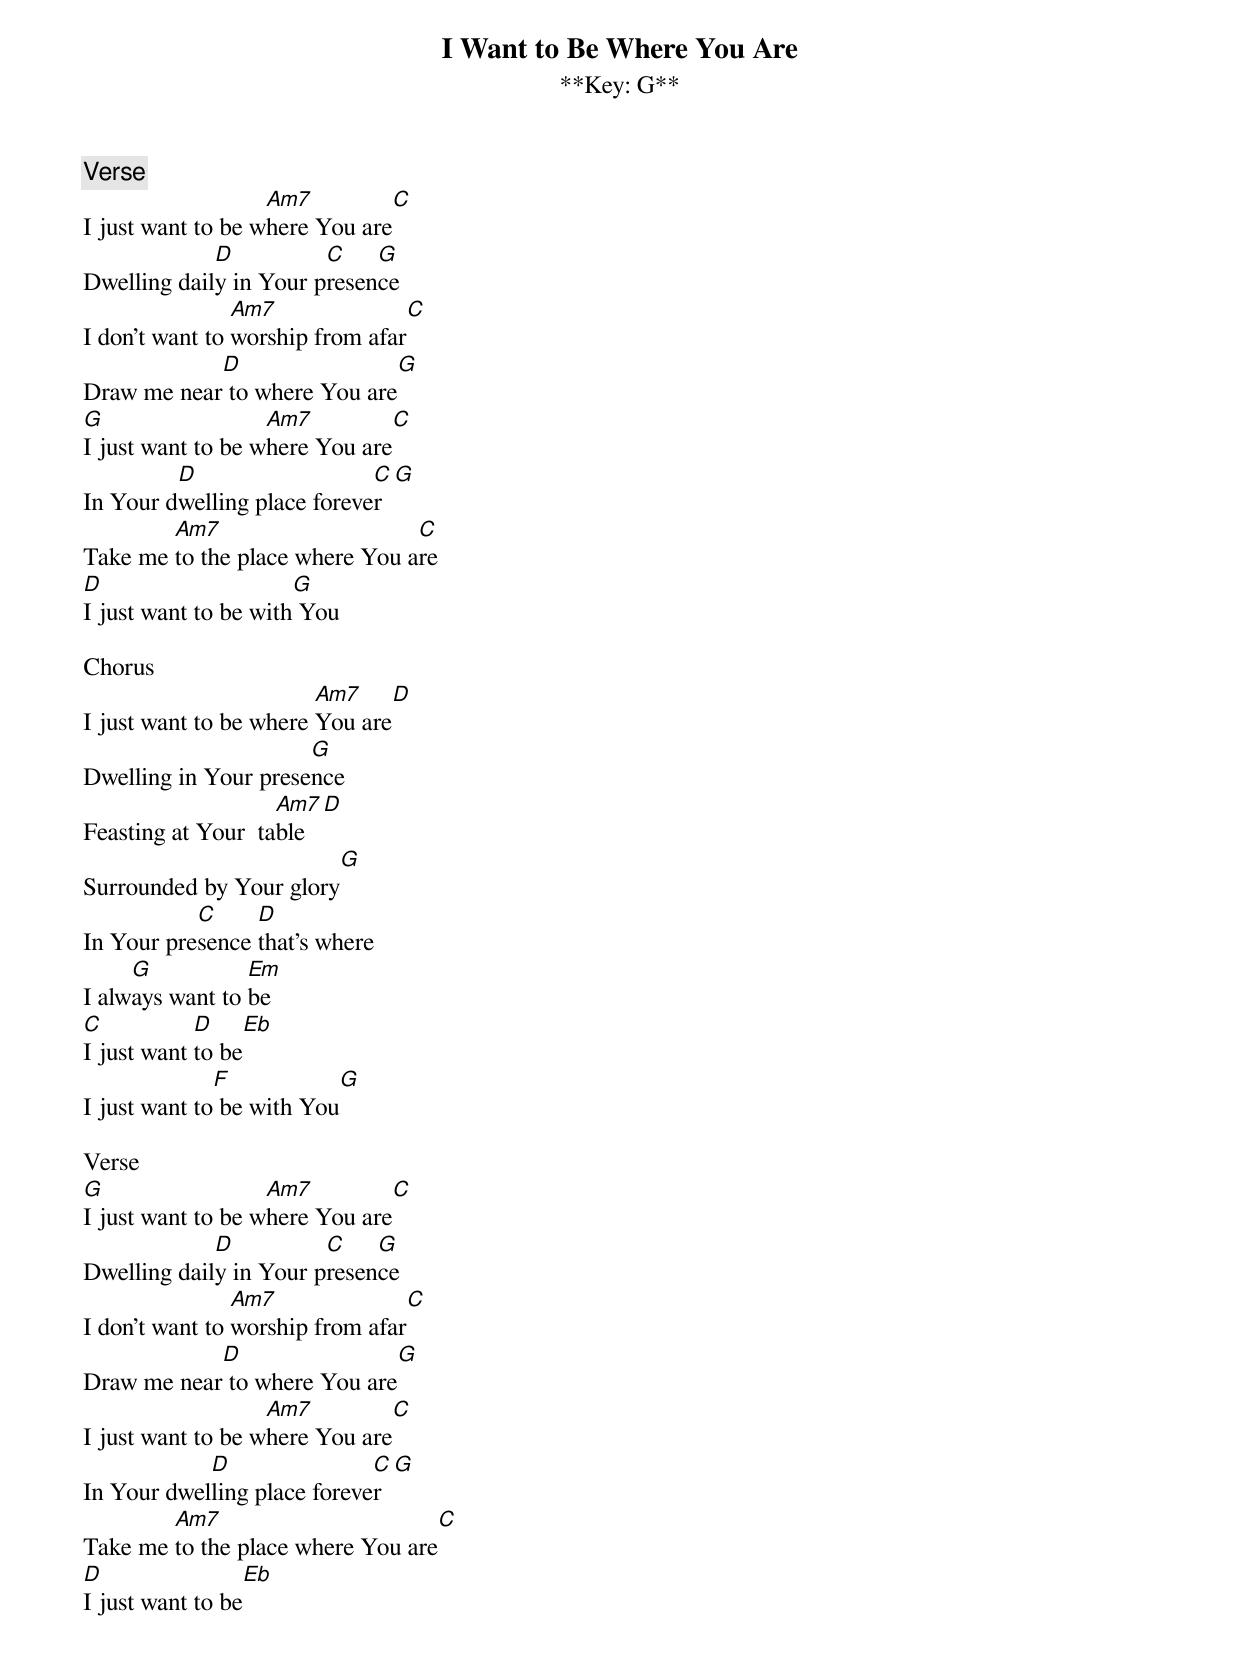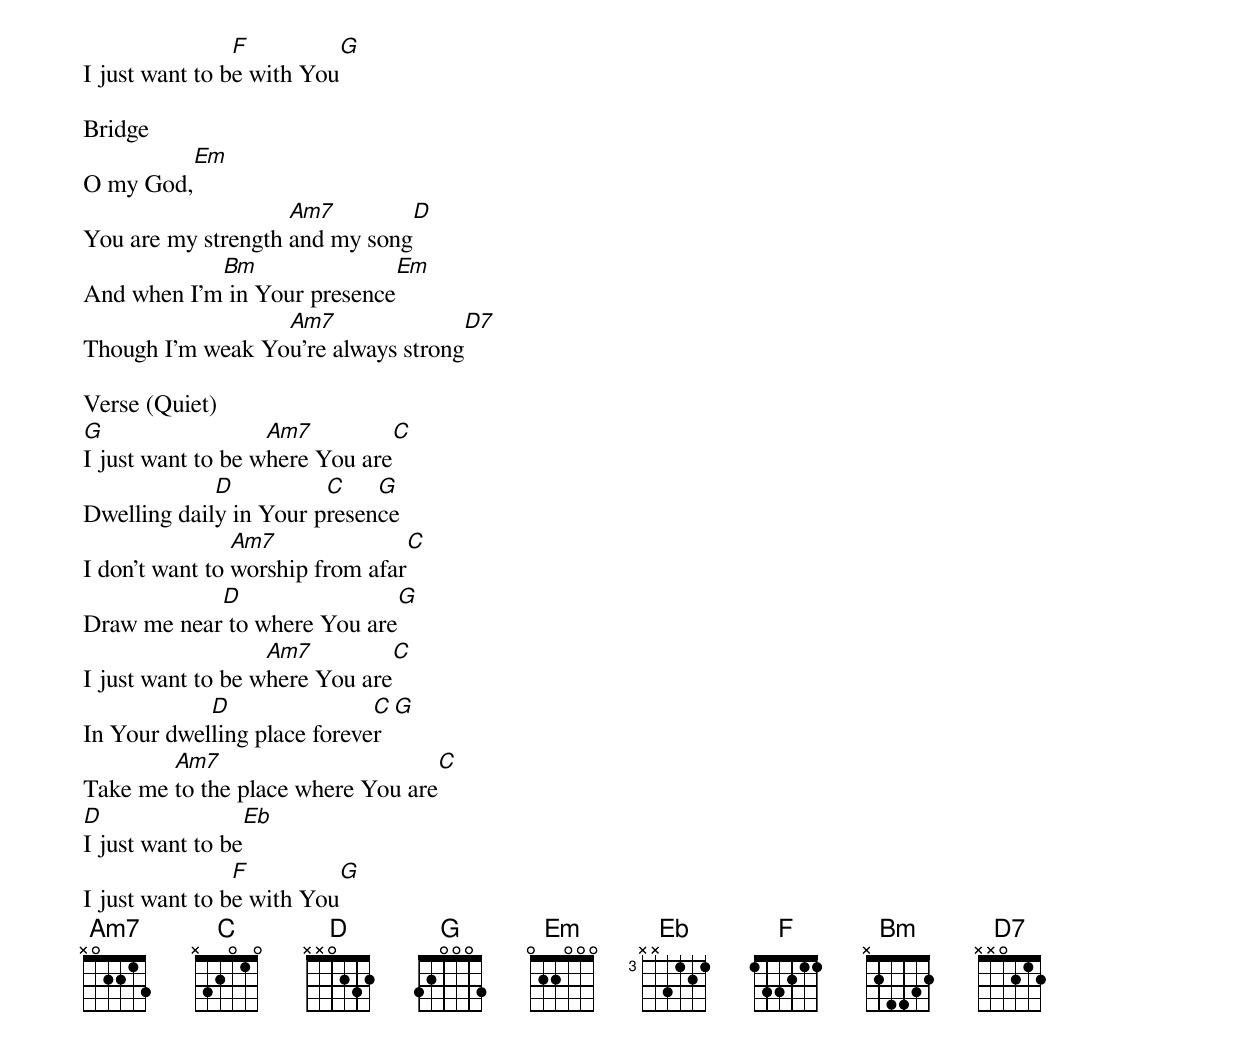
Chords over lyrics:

I Want to Be Where You Are
**Key: G**

Verse
	           Am7	               C
I just want to be where You are
	     D		C    G
Dwelling daily in Your presence
		Am7		  C
I don't want to worship from afar
	    D		            G
Draw me near to where You are
G	           Am7	               C
I just want to be where You are
	 D	   	     C  G
In Your dwelling place forever
	Am7		        C
Take me to the place where You are
D	              G
I just want to be with You

Chorus
			Am7         D
I just want to be where You are
		      G
Dwelling in Your presence
		    Am7   D
Feasting at Your  table
		            G
Surrounded by Your glory
 	   C  	 D
In Your presence that's where
     G		 Em
I always want to be
C           D		Eb
I just want to be
              F		             G
I just want to be with You

Verse
G	           Am7	               C
I just want to be where You are
	     D		C    G
Dwelling daily in Your presence
		Am7		  C
I don't want to worship from afar
	    D		            G
Draw me near to where You are
	           Am7	               C
I just want to be where You are
 	    D	   	     C  G
In Your dwelling place forever
	Am7		          C
Take me to the place where You are
D                Eb
I just want to be
                F    	              G
I just want to be with You

Bridge
             Em
O my God,
	            Am7	            D
You are my strength and my song
            Bm			Em
And when I'm in Your presence
	          Am7		     D7
Though I'm weak You're always strong

Verse (Quiet)
G	           Am7	               C
I just want to be where You are
	     D		C    G
Dwelling daily in Your presence
		Am7		  C
I don't want to worship from afar
	    D		            G
Draw me near to where You are
 	           Am7	               C
I just want to be where You are
 	    D	   	     C  G
In Your dwelling place forever
	Am7		          C
Take me to the place where You are
D                Eb
I just want to be
                F    	              G
I just want to be with You
